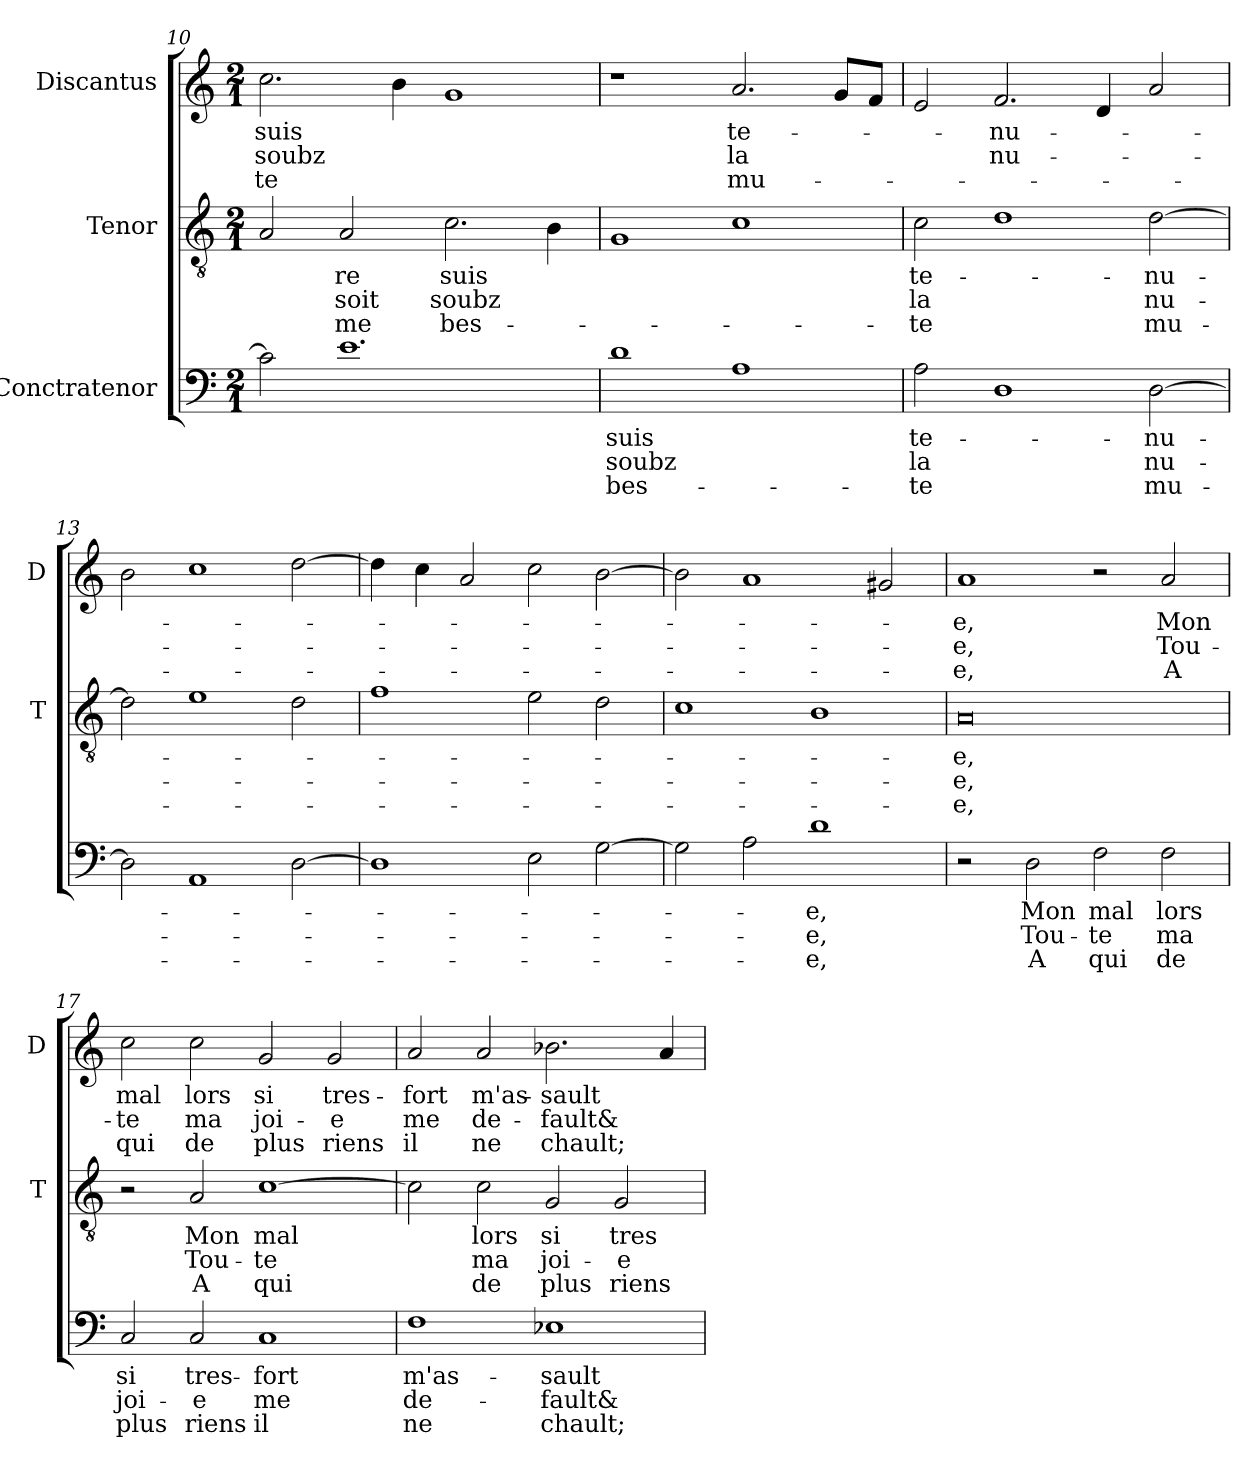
**kern	**text	**text	**text	**kern	**text	**text	**text	**kern	**text	**text	**text
*part3	*part3	*part3	*part3	*part2	*part2	*part2	*part2	*part1	*part1	*part1	*part1
*staff3	*staff3	*staff3	*staff3	*staff2	*staff2	*staff2	*staff2	*staff1	*staff1	*staff1	*staff1
*I"Conctratenor	*	*	*	*I"Tenor	*	*	*	*I"Discantus	*	*	*
*	*	*	*	*I'T	*	*	*	*I'D	*	*	*
*clefF4	*	*	*	*clefGv2	*	*	*	*clefG2	*	*	*
*k[]	*	*	*	*k[]	*	*	*	*k[]	*	*	*
*M2/1	*	*	*	*M2/1	*	*	*	*M2/1	*	*	*
=10	=10	=10	=10	=10	=10	=10	=10	=10	=10	=10	=10
2c]	.	.	.	2A	.	.	.	2.cc	suis	soubz	-te
1.e	.	.	.	2A	-re	soit	-me	.	.	.	.
.	.	.	.	.	.	.	.	4b	.	.	.
.	.	.	.	2.c	suis	soubz	bes-	1g	.	.	.
.	.	.	.	4B	.	.	.	.	.	.	.
=11	=11	=11	=11	=11	=11	=11	=11	=11	=11	=11	=11
1d	suis	soubz	bes-	1G	.	.	.	1r	.	.	.
1A	.	.	.	1c	.	.	.	2.a	te-	la	mu-
.	.	.	.	.	.	.	.	8gL	.	.	.
.	.	.	.	.	.	.	.	8fJ	.	.	.
=12	=12	=12	=12	=12	=12	=12	=12	=12	=12	=12	=12
2A	te-	la	-te	2c	te-	la	-te	2e	.	.	.
1D	.	.	.	1d	.	.	.	2.f	-nu-	nu-	.
.	.	.	.	.	.	.	.	4d	.	.	.
[2D	-nu-	nu-	mu-	[2d	-nu-	nu-	mu-	2a	.	.	.
=13	=13	=13	=13	=13	=13	=13	=13	=13	=13	=13	=13
2D]	.	.	.	2d]	.	.	.	2b	.	.	.
1AA	.	.	.	1e	.	.	.	1cc	.	.	.
[2D	.	.	.	2d	.	.	.	[2dd	.	.	.
=14	=14	=14	=14	=14	=14	=14	=14	=14	=14	=14	=14
1D]	.	.	.	1f	.	.	.	4dd]	.	.	.
.	.	.	.	.	.	.	.	4cc	.	.	.
.	.	.	.	.	.	.	.	2a	.	.	.
2E	.	.	.	2e	.	.	.	2cc	.	.	.
[2G	.	.	.	2d	.	.	.	[2b	.	.	.
=15	=15	=15	=15	=15	=15	=15	=15	=15	=15	=15	=15
2G]	.	.	.	1c	.	.	.	2b]	.	.	.
2A	.	.	.	.	.	.	.	1a	.	.	.
1d	-e,	-e,	-e,	1B	.	.	.	.	.	.	.
.	.	.	.	.	.	.	.	2g#X	.	.	.
=16	=16	=16	=16	=16	=16	=16	=16	=16	=16	=16	=16
2r	.	.	.	0A	-e,	-e,	-e,	1a	-e,	-e,	-e,
2D	Mon	Tou-	A	.	.	.	.	.	.	.	.
2F	mal	-te	qui	.	.	.	.	2r	.	.	.
2F	lors	ma	de	.	.	.	.	2a	Mon	Tou-	A
=17	=17	=17	=17	=17	=17	=17	=17	=17	=17	=17	=17
2C	si	joi-	plus	2r	.	.	.	2cc	mal	-te	qui
2C	tres-	-e	riens	2A	Mon	Tou-	A	2cc	lors	ma	de
1C	-fort	me	il	[1c	mal	-te	qui	2g	si	joi-	plus
.	.	.	.	.	.	.	.	2g	tres-	-e	riens
=18	=18	=18	=18	=18	=18	=18	=18	=18	=18	=18	=18
1F	m'as-	de-	ne	2c]	.	.	.	2a	-fort	me	il
.	.	.	.	2c	lors	ma	de	2a	m'as-	de-	ne
1E-X	-sault	-fault&	chault;	2G	si	joi-	plus	2.b-X	-sault	-fault&	chault;
.	.	.	.	2G	tres-	-e	riens	.	.	.	.
.	.	.	.	.	.	.	.	4a	.	.	.
=	=	=	=	=	=	=	=	=	=	=	=
*-	*-	*-	*-	*-	*-	*-	*-	*-	*-	*-	*-
